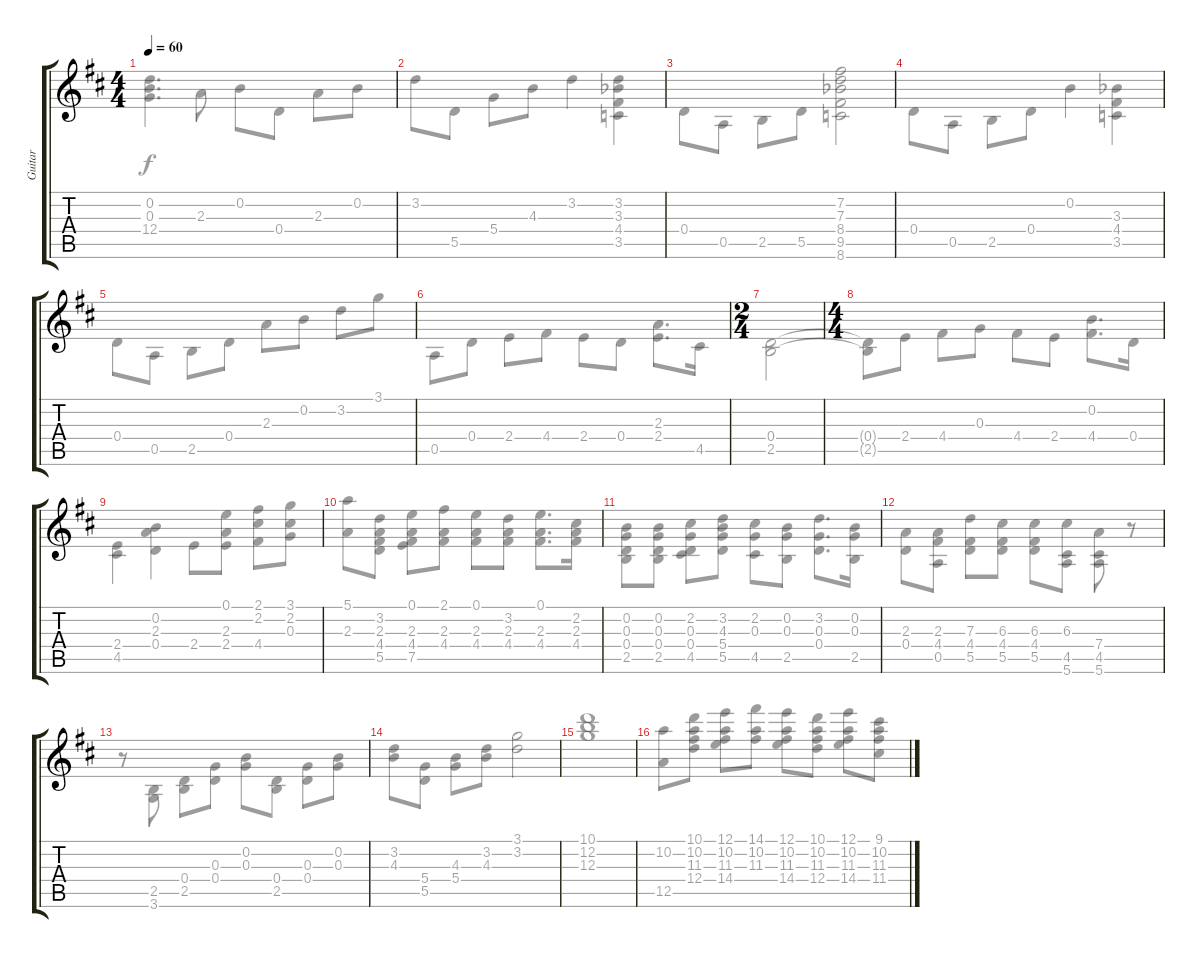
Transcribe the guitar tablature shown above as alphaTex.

\track ("Guitar" "Guitar") {instrument acousticguitarnylon}
\staff {score tabs}
\tuning (E4 B3 G3 D3 A2 E2) {hide}
\voice
\ts (4 4)
\tempo 60
\clef g2
\ks bminor
|
|
|
|
|
|
\ts (2 4)
|
\ts (4 4)
|
|
|
|
|
|
|
|
\voice
\clef g2
\ks bminor
(0.2 0.3 12.4).4{d dy f} 2.3.8 0.2.8 0.4.8 2.3.8 0.2.8 |
3.2.8 5.5.8 5.4.8 4.3.8 3.2.4 (3.2 3.3{acc b} 4.4 3.5).4 |
0.4.8 0.5.8 2.5.8 5.5.8 (7.2 7.3 8.4{acc b} 9.5 8.6).2 |
0.4.8 0.5.8 2.5.8 0.4.8 0.2.4 (3.3{acc b} 4.4 3.5).4 |
0.4.8 0.5.8 2.5.8 0.4.8 2.3.8 0.2.8 3.2.8 3.1.8 |
0.5.8 0.4.8 2.4.8 4.4.8 2.4.8 0.4.8 (2.3 2.4).8{d} 4.5.16 |
(0.4 2.5).2 |
(0.4{t} 2.5{t}).8 2.4.8 4.4.8 0.3.8 4.4.8 2.4.8 (0.2 4.4).8{d} 0.4.16 |
(2.4 4.5).4 (0.2 2.3 0.4).4 2.4.8 (0.1 2.3 2.4).8 (2.1 2.2 4.4).8 (3.1 2.2 0.3).8 |
(5.1 2.3).8 (3.2 2.3 4.4 5.5).8 (0.1 2.3 4.4 7.5).8 (2.1 2.3 4.4).8 (0.1 2.3 4.4).8 (3.2 2.3 4.4).8 (0.1 2.3 4.4).8{d} (2.2 2.3 4.4).16 |
(0.2 0.3 0.4 2.5).8 (0.2 0.3 0.4 2.5).8 (2.2 0.3 0.4 4.5).8 (3.2 4.3 5.4 5.5).8 (2.2 0.3 4.5).8 (0.2 0.3 2.5).8 (3.2 0.3 0.4).8{d} (0.2 0.3 2.5).16 |
(2.3 0.4).8 (2.3 4.4 0.5).8 (7.3 4.4 5.5).8 (6.3 4.4 5.5).8 (6.3 4.4 5.5).8 (6.3 4.5 5.6).8 (7.4 4.5 5.6).8 r.8 |
r.8 (2.5 3.6).8 (0.4 2.5).8 (0.3 0.4).8 (0.2 0.3).8 (0.4 2.5).8 (0.3 0.4).8 (0.2 0.3).8 |
(3.2 4.3).8 (5.4 5.5).8 (4.3 5.4).8 (3.2 4.3).8 (3.1 3.2).2 |
(10.1 12.2 12.3).1 |
(10.2 12.5).8 (10.1 10.2 11.3 12.4).8 (12.1 10.2 11.3 14.4).8 (14.1 10.2 11.3).8 (12.1 10.2 11.3 14.4).8 (10.1 10.2 11.3 12.4).8 (12.1 10.2 11.3 14.4).8 (9.1 10.2 11.3 11.4).8
